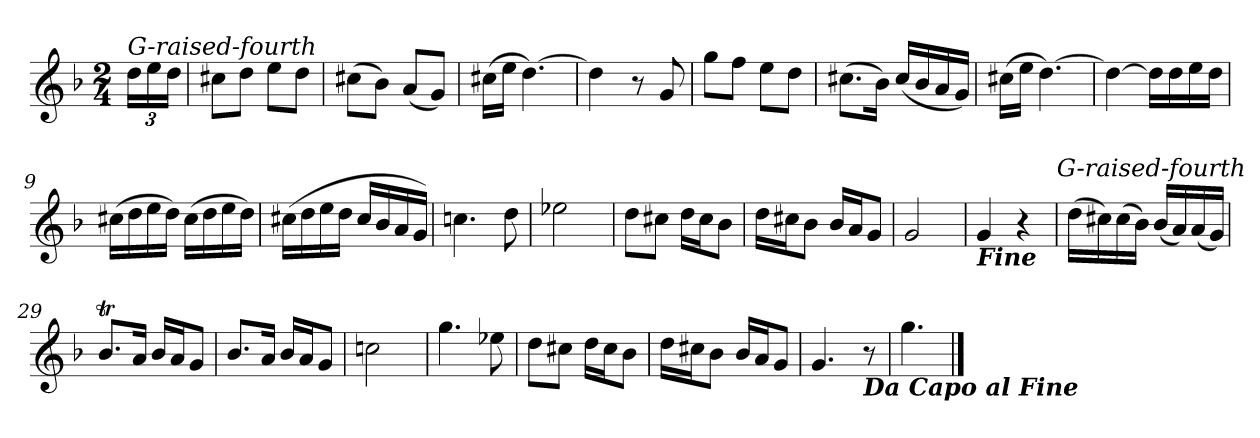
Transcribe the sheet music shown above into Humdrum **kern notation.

**kern
*part1
*staff1
*clefG2
*k[b-]
*G:dor
*M2/4
=
!LO:TX:a:i:t=G-raised-fourth
24ddLL
24ee
24ddJJ
=1
8cc#XL
8ddJ
8eeL
8ddJ
=2
(8cc#XL
8b-J)
(8aL
8gJ)
=3
(16cc#XLL
16eeJJ
[4.dd)
=4
4dd]
8r
8g
=5
8ggL
8ffJ
8eeL
8ddJ
=6
(8.cc#XL
16b-Jk)
(16cc#LL
16b-
16a
16gJJ)
=7
(16cc#XLL
16eeJJ
[4.dd)
=8
4dd_
16ddLL]
16dd
16ee
16ddJJ
=9
(16cc#XLL
16dd
16ee
16ddJJ)
(16cc#LL
16dd
16ee
16ddJJ)
=10
(16cc#XLL
16dd
16ee
16ddJJ
16cc#LL
16b-
16a
16gJJ)
=11
4.ccn
8dd
=12
2ee-X
=13
8ddL
8cc#XJ
16ddLL
16cc#J
8b-J
=14
16ddLL
16cc#XJ
8b-J
16b-LL
16aJ
8gJ
=15
2g
=16
!LO:TX:b:Bi:t=Fine
4g
4r
!LO:TX:a:i:t=G-raised-fourth
=28
(16ddLL
16cc#X)
(16cc#
16b-JJ)
(16b-LL
16a)
(16a
16gJJ)
=29
8.b-TL
16aJk
16b-LL
16aJ
8gJ
=30
8.b-L
16aJk
16b-LL
16aJ
8gJ
=31
2ccn
=32
4.gg
8ee-X
=33
8ddL
8cc#XJ
16ddLL
16cc#J
8b-J
=34
16ddLL
16cc#XJ
8b-J
16b-LL
16aJ
8gJ
=35
4.g
!LO:TX:b:Bi:t=Da Capo al Fine
8r
=36
4.gg
==
*-
